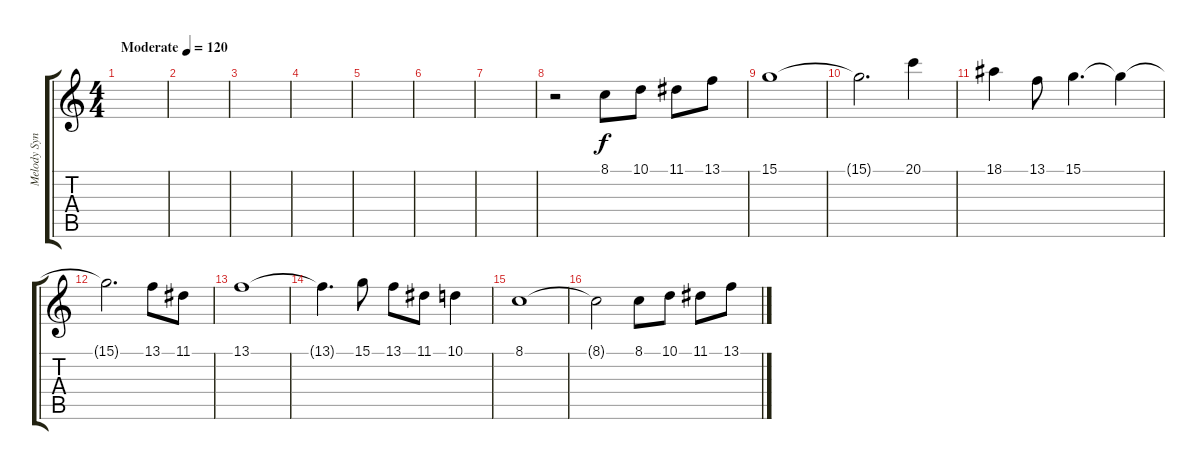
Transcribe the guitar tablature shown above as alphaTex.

\track ("Melody Synth #1" "Melody Syn") {instrument frenchhorn}
\staff {score tabs}
\tuning (E4 B3 G3 D3 A2 E2) {hide}
\ts (4 4)
\tempo (120 "Moderate")
\clef g2
\ks c
|
|
|
|
|
|
|
r.2 8.1.8 10.1.8 11.1.8 13.1.8 |
15.1.1 |
15.1{t}.2{d} 20.1.4 |
18.1.4 13.1.8 15.1.4{d} 15.1{t}.4 |
15.1{t}.2{d} 13.1.8 11.1.8 |
13.1.1 |
13.1{t}.4{d} 15.1.8 13.1.8 11.1.8 10.1.4 |
8.1.1 |
8.1{t}.2 8.1.8 10.1.8 11.1.8 13.1.8
